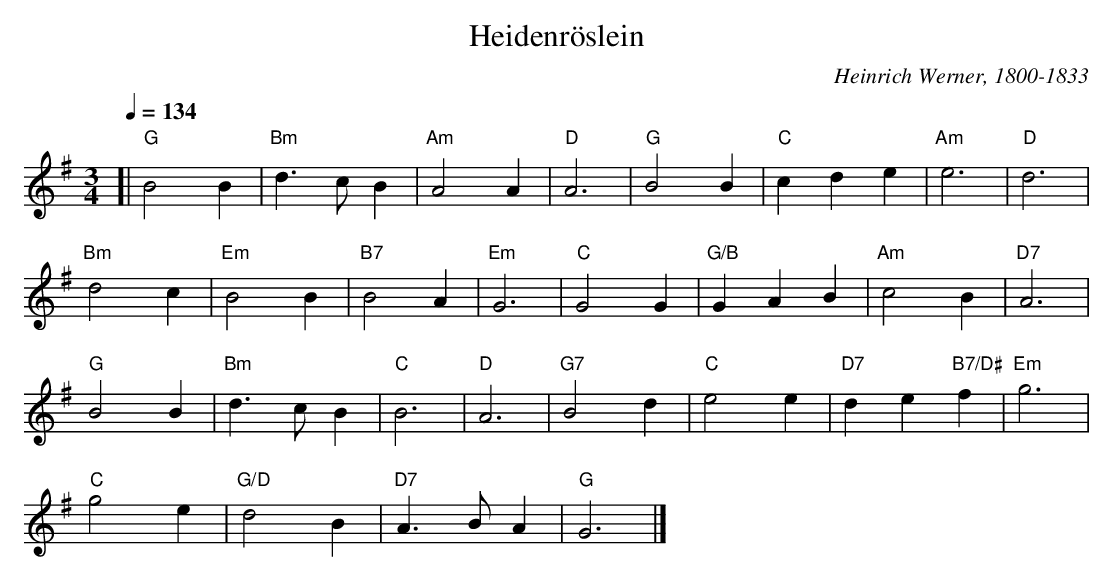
X:1
T:Heidenr\"oslein
C:Heinrich Werner, 1800-1833
Q:1/4=134
M:3/4
L:1/4
K:G
[| "G"B2B | "Bm"d3/c/B | "Am"A2A | "D"A3 | "G"B2B | "C"cde | "Am"e3 | "D"d3 |
"Bm"d2c | "Em"B2B | "B7"B2A | "Em"G3 | "C"G2G | "G/B"GAB | "Am"c2B | "D7"A3 |
"G"B2B | "Bm"d3/c/B | "C"B3 | "D"A3 | "G7"B2d | "C"e2e | "D7"de "B7/D#"f | "Em"g3 |
"C"g2e | "G/D"d2B | "D7"A3/B/A | "G"G3 |]
